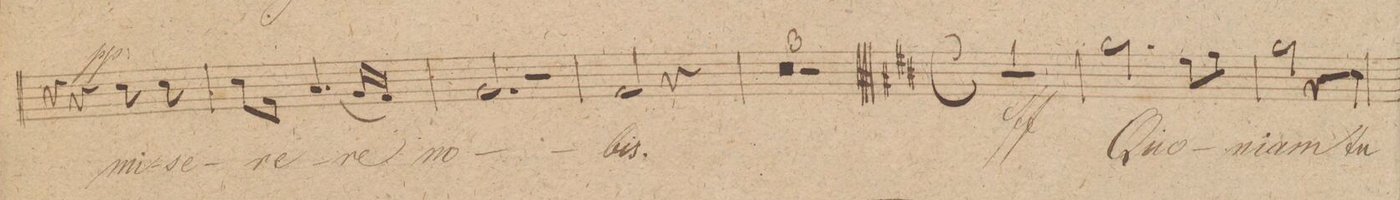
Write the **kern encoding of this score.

**kern	**text	**dynam
*I"Canto.	*	*
*clefC1	*	*
*k[b-]	*	*
*met(c|)	*	*
*M3/4	*	*
2r	.	.
8a\	mi-	pp
8a\	-se-	.
=146	=146	=146
8a\L	-re-	.
8d\J	.	.
(4.f/	-re	.
16e/LL	.	.
16d/JJ)	.	.
=147	=147	=147
2.e/	no-	.
=148	=148	=148
2d/	-bis.	.
4r	.	.
=149	=149	=149
1.r	.	.
=150	=150	=150
=151	=151	=151
2.r	.	.
=152||	=152||	=152||
*k[f#c#g#]	*	*
*A:	*	*
*M4/4	*	*
*met(c)	*	*
1r	.	ff
=153	=153	=153
2.ee\	Quo-	.
8cc#\L	-ni-	.
8dd\J	.	.
=154	=154	=154
2ee\	-am	.
4r	.	.
4a\	tu	.
=155	=155	=155
*-	*-	*-
